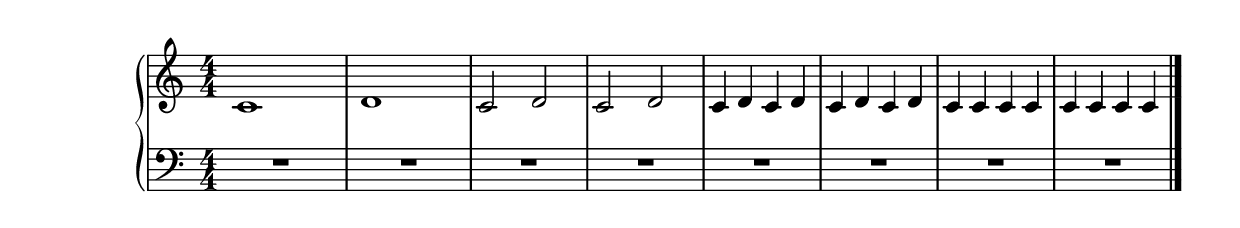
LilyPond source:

\version "2.20.0"
\header {
\include "lilypond-book-preamble.ly"
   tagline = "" % removed
 }
\score {
 {
  % first lesson ex.2
% Thompson easiest piano course, part I, p. 13
% updated 3 May 2021

  \new PianoStaff 
  <<
    \new Staff = "upper" 
\relative c' {
  \clef treble
  \numericTimeSignature
  \time 4/4
  c1 | d1 | c2 d2 | c d | c4 d c d | c d c d | c c c c | c c c c \bar "|."}
    \new Staff = "lower" 
\relative c {
  \clef bass
  \numericTimeSignature
  \time 4/4
  R1 | R1 | R1 | R1 | R1 | R1 | R1 | R1 \bar "|." }
  >>

}
\layout {
  \context {
      \Score 
      proportionalNotationDuration =  #(ly:make-moment 1/5)
 }
 }
\midi {\tempo 4 = 60}
}
